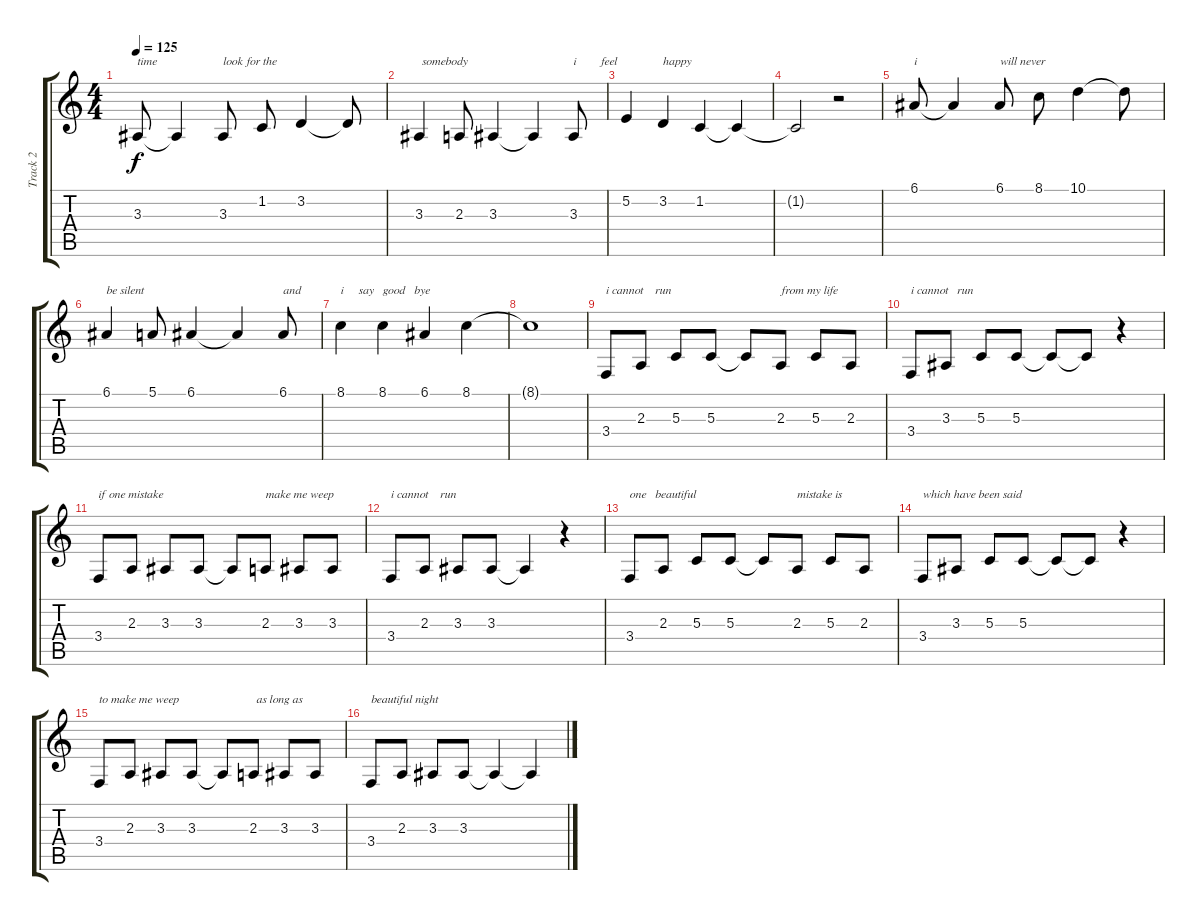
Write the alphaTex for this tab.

\track ("Track 2" "Track 2") {instrument piccolo}
\staff {score tabs}
\tuning (E4 B3 G3 D3 A2 E2) {hide}
\ts (4 4)
\tempo 125
\clef g2
\ks c
3.3.8{txt "time" dy f} 3.3{t}.4 3.3.8{txt "look for the"} 1.2.8 3.2.4 3.2{t}.8 |
3.3.4{txt " somebody"} 2.3.8 3.3.4 3.3{t}.4 3.3.8{txt "i        feel "} |
5.2.4 3.2.4{txt "happy"} 1.2.4 1.2{t}.4 |
1.2{t}.2 r.2 |
6.1.8{txt "i"} 6.1{t}.4 6.1.8{txt "will never"} 8.1.8 10.1.4 10.1{t}.8 |
6.1.4{txt "be silent"} 5.1.8 6.1.4 6.1{t}.4 6.1.8{txt "and "} |
8.1.4{txt "i     say   good   bye"} 8.1.4 6.1.4 8.1.4 |
8.1{t}.1 |
3.4.8{txt "i cannot    run"} 2.3.8 5.3.8 5.3.8 5.3{t}.8 2.3.8{txt "from my life"} 5.3.8 2.3.8 |
3.4.8{txt "i cannot   run"} 3.3.8 5.3.8 5.3.8 5.3{t}.8 5.3{t}.8 r.4 |
3.4.8{txt "if one mistake"} 2.3.8 3.3.8 3.3.8 3.3{t}.8 2.3.8{txt "make me weep"} 3.3.8 3.3.8 |
3.4.8{txt "i cannot    run"} 2.3.8 3.3.8 3.3.8 3.3{t}.4 r.4 |
3.4.8{txt "one   beautiful "} 2.3.8 5.3.8 5.3.8 5.3{t}.8 2.3.8{txt "mistake is"} 5.3.8 2.3.8 |
3.4.8{txt "which have been said"} 3.3.8 5.3.8 5.3.8 5.3{t}.8 5.3{t}.8 r.4 |
3.4.8{txt "to make me weep"} 2.3.8 3.3.8 3.3.8 3.3{t}.8 2.3.8{txt " as long as "} 3.3.8 3.3.8 |
3.4.8{txt "beautiful night"} 2.3.8 3.3.8 3.3.8 3.3{t}.4 3.3{t}.4
